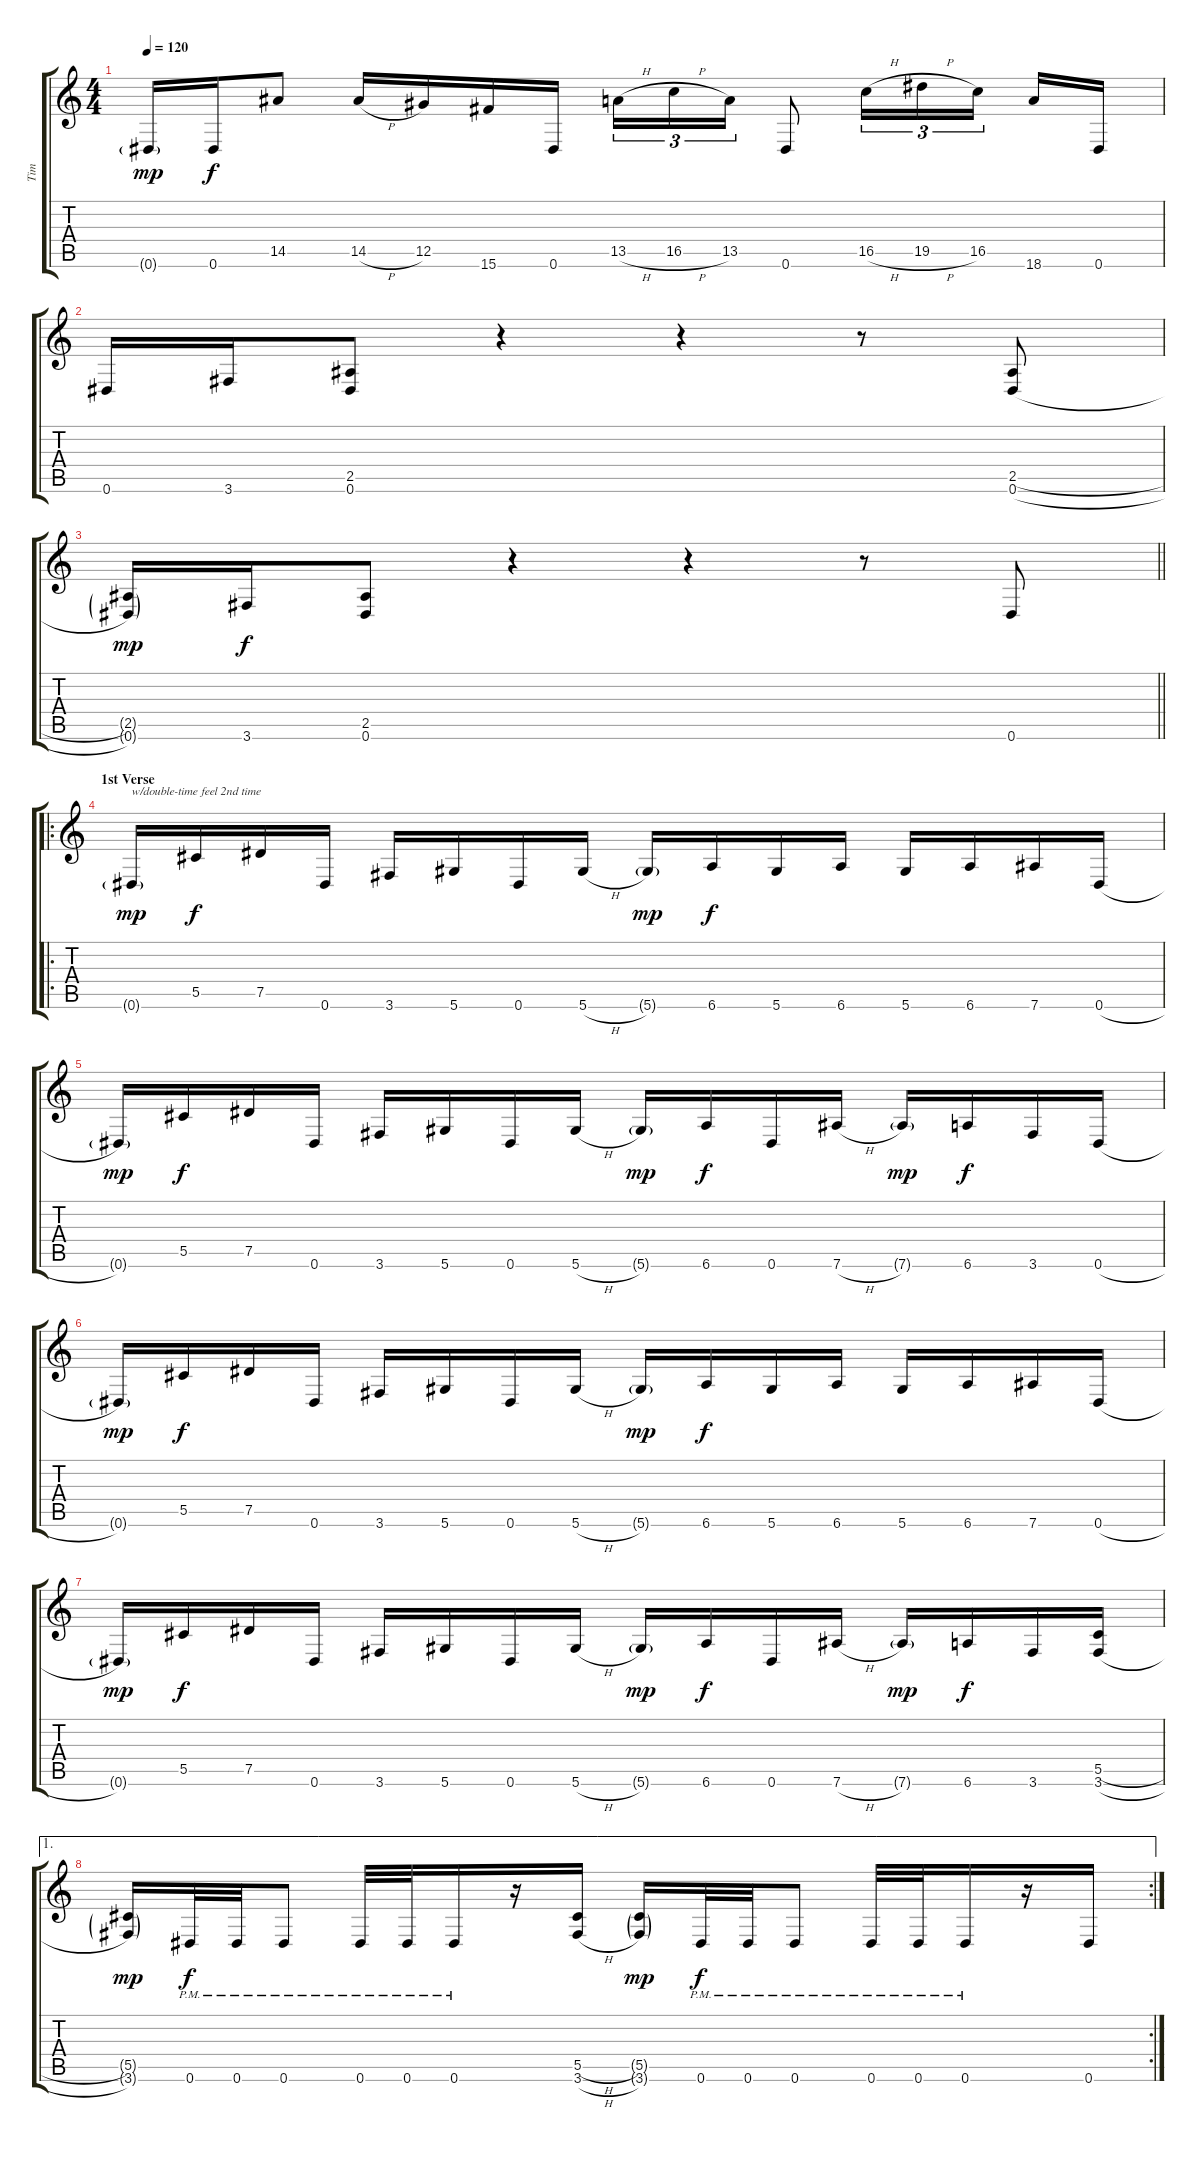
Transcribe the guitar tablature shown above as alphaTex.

\track ("Tim" "Tim") {instrument overdrivenguitar}
\staff {score tabs}
\tuning (Eb4 Bb3 Gb3 Db3 Ab2 Eb2) {hide}
\ts (4 4)
\tempo 120
\clef g2
\ks c
0.6{g}.16{dy mp} 0.6.16{dy f} 14.5.8 14.5{h}.16 12.5.16 15.6.16 0.6.16 13.5{h}.16{tu (3 2)} 16.5{h}.16{tu (3 2)} 13.5.16{tu (3 2)} 0.6.8 16.5{h}.16{tu (3 2)} 19.5{h}.16{tu (3 2)} 16.5.16{tu (3 2) beam splitsecondary} 18.6.16 0.6.16 |
0.6.16 3.6.16 (2.5 0.6).8 r.4 r.4 r.8 (2.5{h} 0.6{h}).8 |
\barLineRight lightlight
(2.5{g} 0.6{g}).16{dy mp} 3.6.16{dy f} (2.5 0.6).8 r.4 r.4 r.8 0.6.8 |
\ro
\section ("" "1st Verse")
0.6{g}.16{txt "w/double-time feel 2nd time" dy mp} 5.5.16{dy f} 7.5.16 0.6.16 3.6.16 5.6.16 0.6.16 5.6{h}.16 5.6{g}.16{dy mp} 6.6.16{dy f} 5.6.16 6.6.16 5.6.16 6.6.16 7.6.16 0.6{h}.16 |
0.6{g}.16{dy mp} 5.5.16{dy f} 7.5.16 0.6.16 3.6.16 5.6.16 0.6.16 5.6{h}.16 5.6{g}.16{dy mp} 6.6.16{dy f} 0.6.16 7.6{h}.16 7.6{g}.16{dy mp} 6.6.16{dy f} 3.6.16 0.6{h}.16 |
0.6{g}.16{dy mp} 5.5.16{dy f} 7.5.16 0.6.16 3.6.16 5.6.16 0.6.16 5.6{h}.16 5.6{g}.16{dy mp} 6.6.16{dy f} 5.6.16 6.6.16 5.6.16 6.6.16 7.6.16 0.6{h}.16 |
0.6{g}.16{dy mp} 5.5.16{dy f} 7.5.16 0.6.16 3.6.16 5.6.16 0.6.16 5.6{h}.16 5.6{g}.16{dy mp} 6.6.16{dy f} 0.6.16 7.6{h}.16 7.6{g}.16{dy mp} 6.6.16{dy f} 3.6.16 (5.5{h} 3.6{h}).16 |
\ae 1
\rc 2
(5.5{g} 3.6{g}).16{dy mp} 0.6{pm}.32{dy f} 0.6{pm}.32 0.6{pm}.8 0.6{pm}.32 0.6{pm}.32 0.6{pm}.16 r.16 (5.5{h} 3.6{h}).16 (5.5{g} 3.6{g}).16{dy mp} 0.6{pm}.32{dy f} 0.6{pm}.32 0.6{pm}.8 0.6{pm}.32 0.6{pm}.32 0.6{pm}.16 r.16 0.6{h}.16
